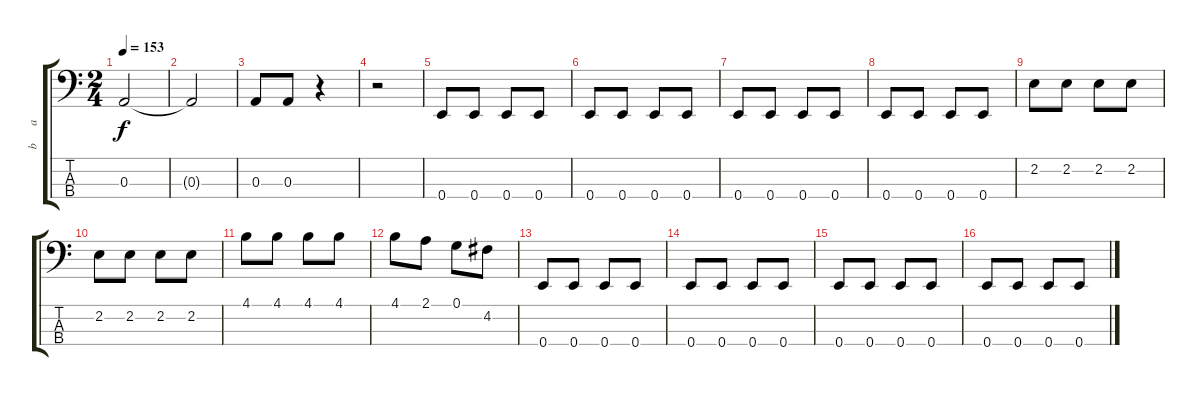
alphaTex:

\track ("b      a       s      s" "b      a  ") {instrument electricbassfinger}
\staff {score tabs}
\tuning (G2 D2 A1 E1) {hide}
\ts (2 4)
\tempo 153
\clef f4
\ks c
0.3.2{dy f} |
0.3{t}.2 |
0.3.8 0.3.8 r.4 |
r.2 |
0.4.8 0.4.8 0.4.8 0.4.8 |
0.4.8 0.4.8 0.4.8 0.4.8 |
0.4.8 0.4.8 0.4.8 0.4.8 |
0.4.8 0.4.8 0.4.8 0.4.8 |
2.2.8 2.2.8 2.2.8 2.2.8 |
2.2.8 2.2.8 2.2.8 2.2.8 |
4.1.8 4.1.8 4.1.8 4.1.8 |
4.1.8 2.1.8 0.1.8 4.2.8 |
0.4.8 0.4.8 0.4.8 0.4.8 |
0.4.8 0.4.8 0.4.8 0.4.8 |
0.4.8 0.4.8 0.4.8 0.4.8 |
0.4.8 0.4.8 0.4.8 0.4.8
